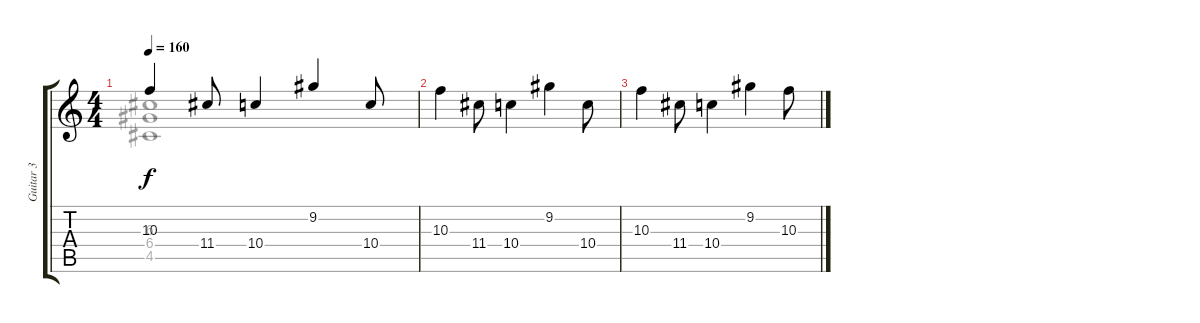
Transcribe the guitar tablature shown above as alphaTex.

\track ("Guitar 3" "Guitar 3") {instrument overdrivenguitar}
\staff {score tabs}
\tuning (E4 B3 G3 D3 A2 E2) {hide}
\voice
\ts (4 4)
\tempo 160
\clef g2
\ks c
10.3.4{dy f} 11.4.8 10.4.4 9.2.4 10.4.8 |
10.3.4 11.4.8 10.4.4 9.2.4 10.4.8 |
10.3.4 11.4.8 10.4.4 9.2.4 10.3.8 |
\voice
\clef g2
\ottava regular
\simile none
\ks c
(6.3{t} 6.4{t} 4.5{t}).1{dy f} |
|
|
